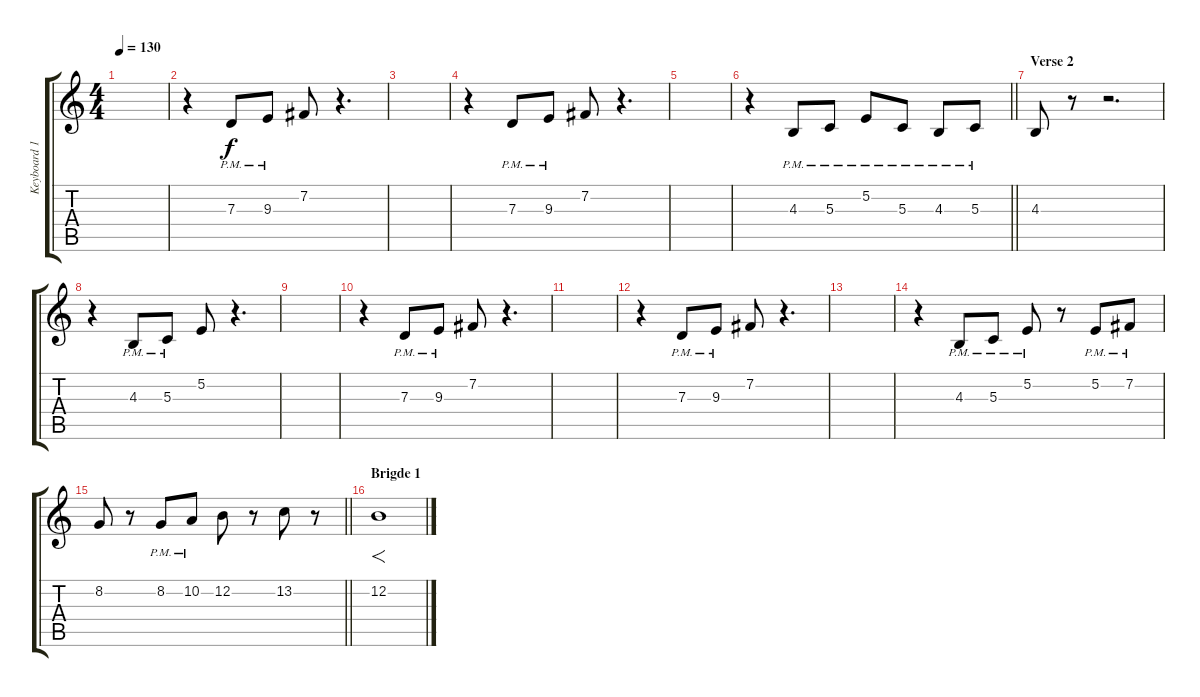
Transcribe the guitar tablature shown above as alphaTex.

\track ("Keyboard 1" "Keyboard 1") {instrument accordion}
\staff {score tabs}
\tuning (E4 B3 G3 D3 A2 E2) {hide}
\ts (4 4)
\tempo 130
\clef g2
\ks c
|
r.4 7.3{pm}.8 9.3{pm}.8 7.2.8 r.4{d} |
|
r.4 7.3{pm}.8 9.3{pm}.8 7.2.8 r.4{d} |
|
\barLineRight lightlight
r.4 4.3{pm}.8 5.3{pm}.8 5.2{pm}.8 5.3{pm}.8 4.3{pm}.8 5.3{pm}.8 |
\section ("" "Verse 2")
4.3.8 r.8 r.2{d} |
r.4 4.3{pm}.8 5.3{pm}.8 5.2.8 r.4{d} |
|
r.4 7.3{pm}.8 9.3{pm}.8 7.2.8 r.4{d} |
|
r.4 7.3{pm}.8 9.3{pm}.8 7.2.8 r.4{d} |
|
r.4 4.3{pm}.8 5.3{pm}.8 5.2{pm}.8 r.8 5.2{pm}.8 7.2{pm}.8 |
\barLineRight lightlight
8.2.8 r.8 8.2{pm}.8 10.2{pm}.8 12.2.8 r.8 13.2.8 r.8 |
\section ("" "Brigde 1")
12.2.1{f}
